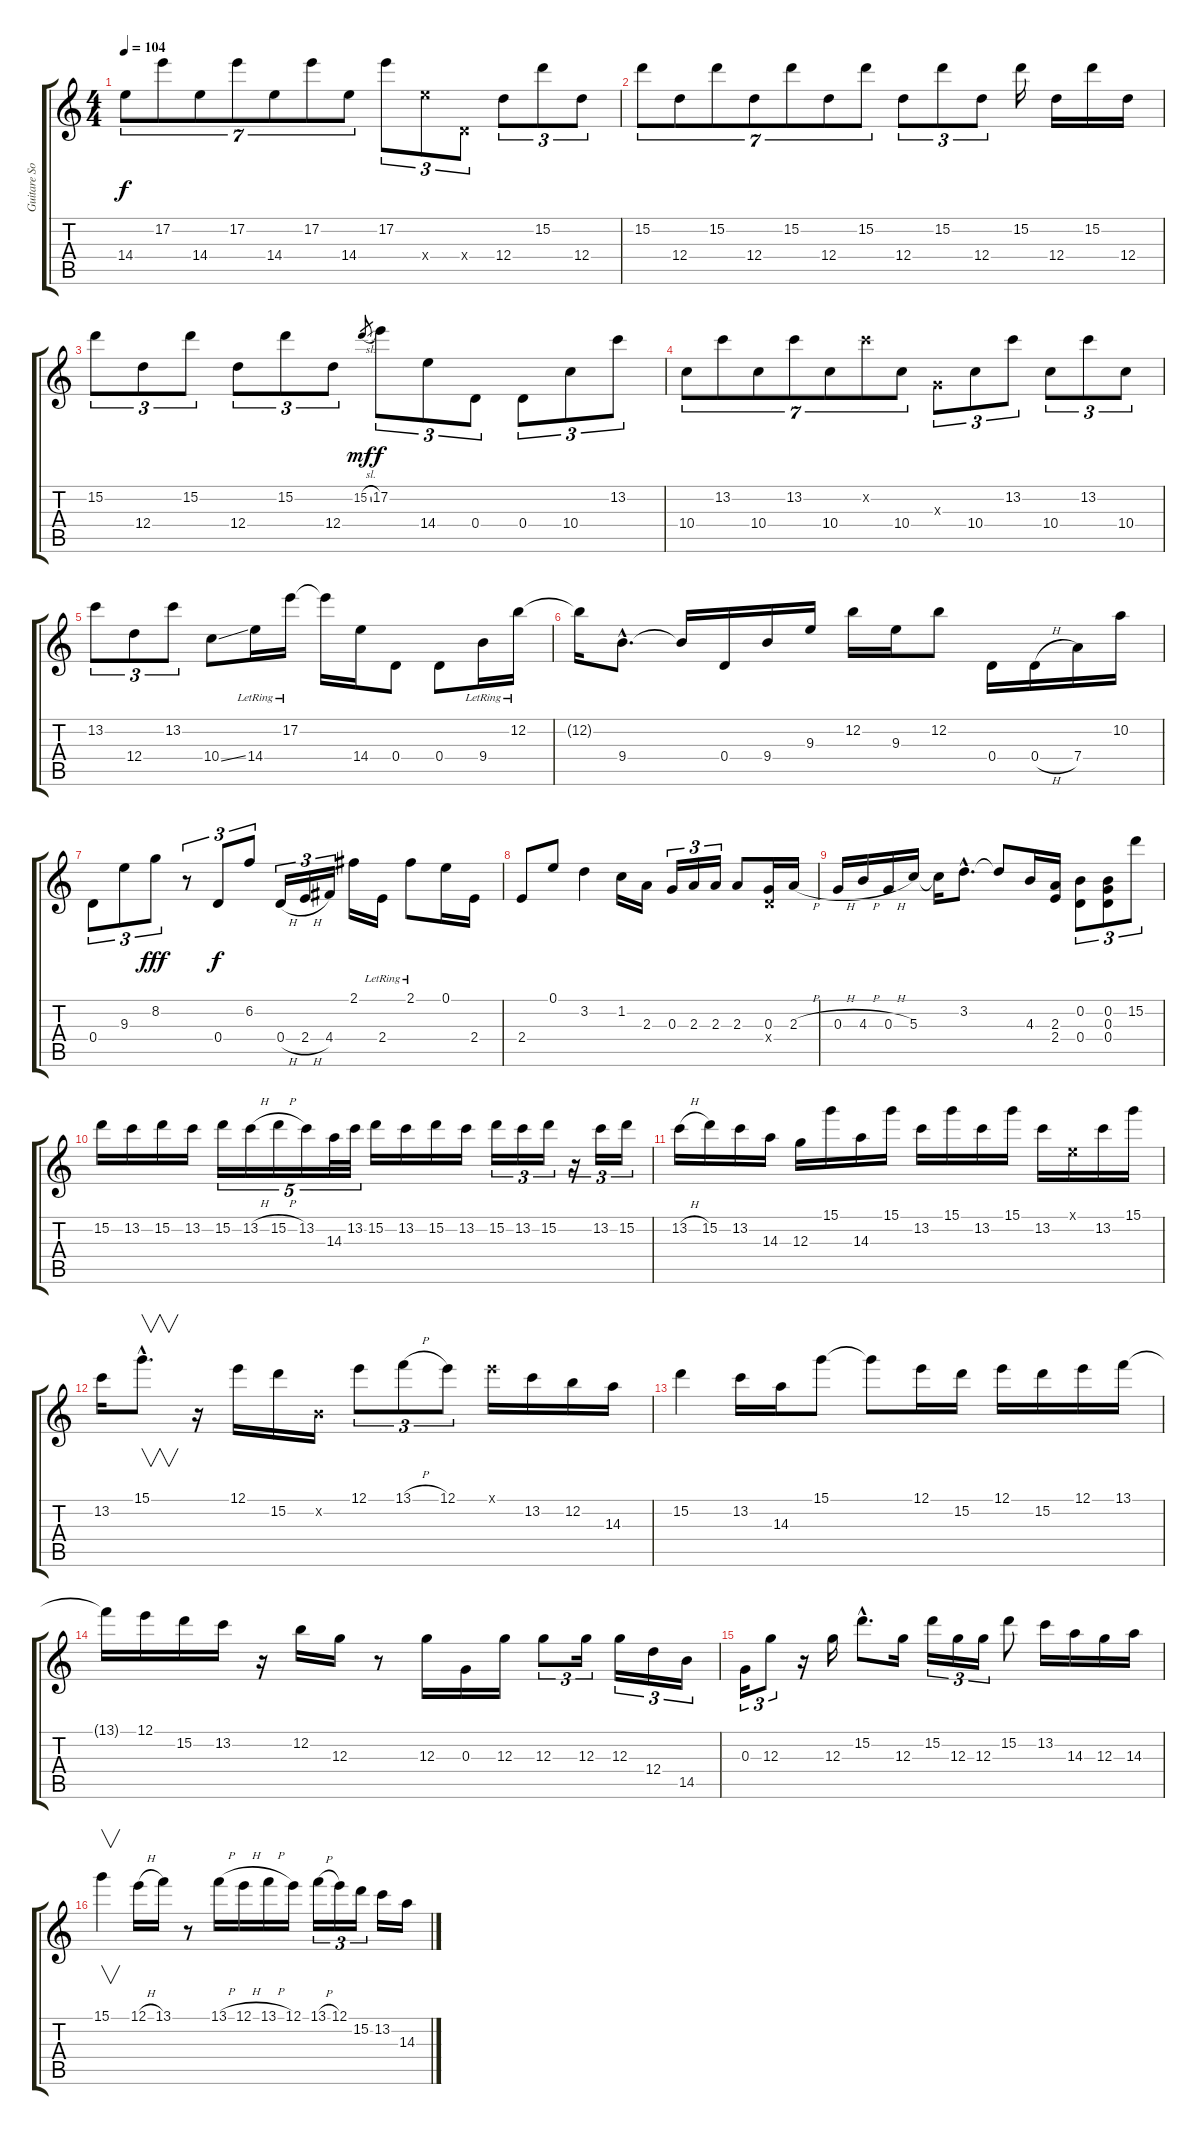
\track ("Guitare Solo" "Guitare So") {instrument distortionguitar}
\staff {score tabs}
\tuning (E4 B3 G3 D3 A2 E2) {hide}
\ts (4 4)
\tempo 104
\clef g2
\ks c
14.4.8{tu (7 4) dy f} 17.2.8{tu (7 4)} 14.4.8{tu (7 4)} 17.2.8{tu (7 4)} 14.4.8{tu (7 4)} 17.2.8{tu (7 4)} 14.4.8{tu (7 4)} 17.2.8{tu (3 2)} 14.4{x}.8{tu (3 2)} 0.4{x}.8{tu (3 2)} 12.4.8{tu (3 2)} 15.2.8{tu (3 2)} 12.4.8{tu (3 2)} |
15.2.8{tu (7 4)} 12.4.8{tu (7 4)} 15.2.8{tu (7 4)} 12.4.8{tu (7 4)} 15.2.8{tu (7 4)} 12.4.8{tu (7 4)} 15.2.8{tu (7 4)} 12.4.8{tu (3 2)} 15.2.8{tu (3 2)} 12.4.8{tu (3 2)} 15.2.16 12.4.16 15.2.16 12.4.16 |
15.2.8{tu (3 2)} 12.4.8{tu (3 2)} 15.2.8{tu (3 2)} 12.4.8{tu (3 2)} 15.2.8{tu (3 2)} 12.4.8{tu (3 2)} 15.2{sl}.8{gr dy mf} 17.2.8{tu (3 2) dy f} 14.4.8{tu (3 2)} 0.4.8{tu (3 2)} 0.4.8{tu (3 2)} 10.4.8{tu (3 2)} 13.2.8{tu (3 2)} |
10.4.8{tu (7 4)} 13.2.8{tu (7 4)} 10.4.8{tu (7 4)} 13.2.8{tu (7 4)} 10.4.8{tu (7 4)} 13.2{x}.8{tu (7 4)} 10.4.8{tu (7 4)} 0.3{x}.8{tu (3 2)} 10.4.8{tu (3 2)} 13.2.8{tu (3 2)} 10.4.8{tu (3 2)} 13.2.8{tu (3 2)} 10.4.8{tu (3 2)} |
13.2.8{tu (3 2)} 12.4.8{tu (3 2)} 13.2.8{tu (3 2)} 10.4{ss}.8 14.4{lr}.16 17.2{lr}.16 17.2{t}.16 14.4.16 0.4.8 0.4.8 9.4{lr}.16 12.2{lr}.16 |
12.2{t}.16 9.4{hac}.8{d} 9.4{t}.16 0.4.16 9.4.16 9.3.16 12.2.16 9.3.16 12.2.8 0.4.16 0.4{h}.16 7.4.16 10.2.16 |
0.4.8{tu (3 2)} 9.3.8{tu (3 2)} 8.2.8{tu (3 2) dy fff} r.8{tu (3 2)} 0.4.8{tu (3 2) dy f} 6.2.8{tu (3 2)} 0.4{h}.16{tu (3 2)} 2.4{h}.16{tu (3 2)} 4.4.16{tu (3 2)} 2.1.16 2.4{lr}.16 2.1{lr}.8 0.1.16 2.4.16 |
2.4.8 0.1.8 3.2.4 1.2.16 2.3.16 0.3.16{tu (3 2)} 2.3.16{tu (3 2)} 2.3.16{tu (3 2)} 2.3.8 (0.3 0.4{x}).16 2.3{h}.16 |
0.3{h}.16 4.3{h}.16 0.3{h}.16 5.3.16 5.3{t}.16 3.2{hac}.8{d} 3.2{t}.8 4.3.16 (2.3 2.4).16 (0.2 0.4).8{tu (3 2)} (0.2 0.3 0.4).8{tu (3 2)} 15.2.8{tu (3 2)} |
15.2.16 13.2.16 15.2.16 13.2.16 15.2.16{tu (5 4)} 13.2{h}.16{tu (5 4)} 15.2{h}.16{tu (5 4)} 13.2.16{tu (5 4)} 14.3.32{tu (5 4)} 13.2.32{tu (5 4)} 15.2.16 13.2.16 15.2.16 13.2.16 15.2.16{tu (3 2)} 13.2.16{tu (3 2)} 15.2.16{tu (3 2)} r.16{tu (3 2)} 13.2.16{tu (3 2)} 15.2.16{tu (3 2)} |
13.2{h}.16 15.2.16 13.2.16 14.3.16 12.3.16 15.1.16 14.3.16 15.1.16 13.2.16 15.1.16 13.2.16 15.1.16 13.2.16 0.1{x}.16 13.2.16 15.1.16 |
13.2.16 15.1{hac}.8{v d} r.16 12.1.16 15.2.16 0.2{x}.16 12.1.8{tu (3 2)} 13.1{h}.8{tu (3 2)} 12.1.8{tu (3 2)} 12.1{x}.16 13.2.16 12.2.16 14.3.16 |
15.2.4 13.2.16 14.3.16 15.1.8 15.1{t}.8 12.1.16 15.2.16 12.1.16 15.2.16 12.1.16 13.1.16 |
13.1{t}.16 12.1.16 15.2.16 13.2.16 r.16 12.2.16 12.3.16 r.8 12.3.16 0.3.16 12.3.16 12.3.8{tu (3 2)} 12.3.16{tu (3 2)} 12.3.16{tu (3 2)} 12.4.16{tu (3 2)} 14.5.16{tu (3 2)} |
0.3.16{tu (3 2)} 12.3.8{tu (3 2)} r.16 12.3.16 15.2{hac}.8{d} 12.3.16 15.2.16{tu (3 2)} 12.3.16{tu (3 2)} 12.3.16{tu (3 2)} 15.2.8 13.2.16 14.3.16 12.3.16 14.3.16 |
15.1.4{v} 12.1{h}.16 13.1.16 r.8 13.1{h}.16 12.1{h}.16 13.1{h}.16 12.1.16 13.1{h}.16{tu (3 2)} 12.1.16{tu (3 2)} 15.2.16{tu (3 2)} 13.2.16 14.3.16
